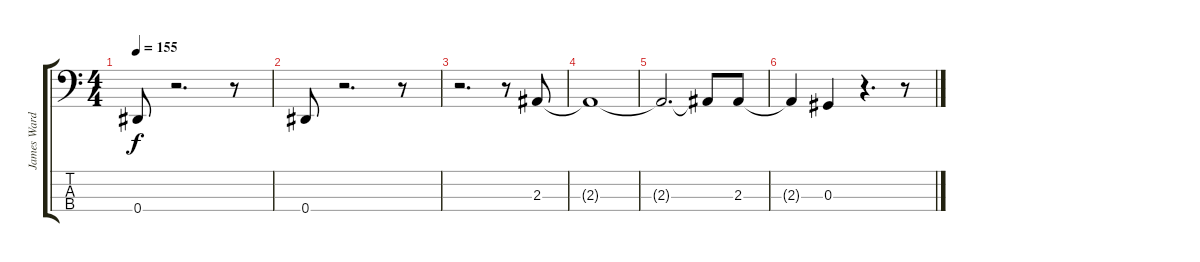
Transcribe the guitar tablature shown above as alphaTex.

\track ("James Ward - Bass" "James Ward") {instrument electricbassfinger}
\staff {score tabs}
\tuning (Gb2 Db2 Ab1 Eb1) {hide}
\ts (4 4)
\tempo 155
\clef f4
\ks c
0.4.8{dy f} r.2{d} r.8 |
0.4.8 r.2{d} r.8 |
r.2{d} r.8 2.3.8 |
2.3{t}.1 |
2.3{t}.2{d} 2.3{t}.8 2.3.8 |
2.3{t}.4 0.3.4 r.4{d} r.8
